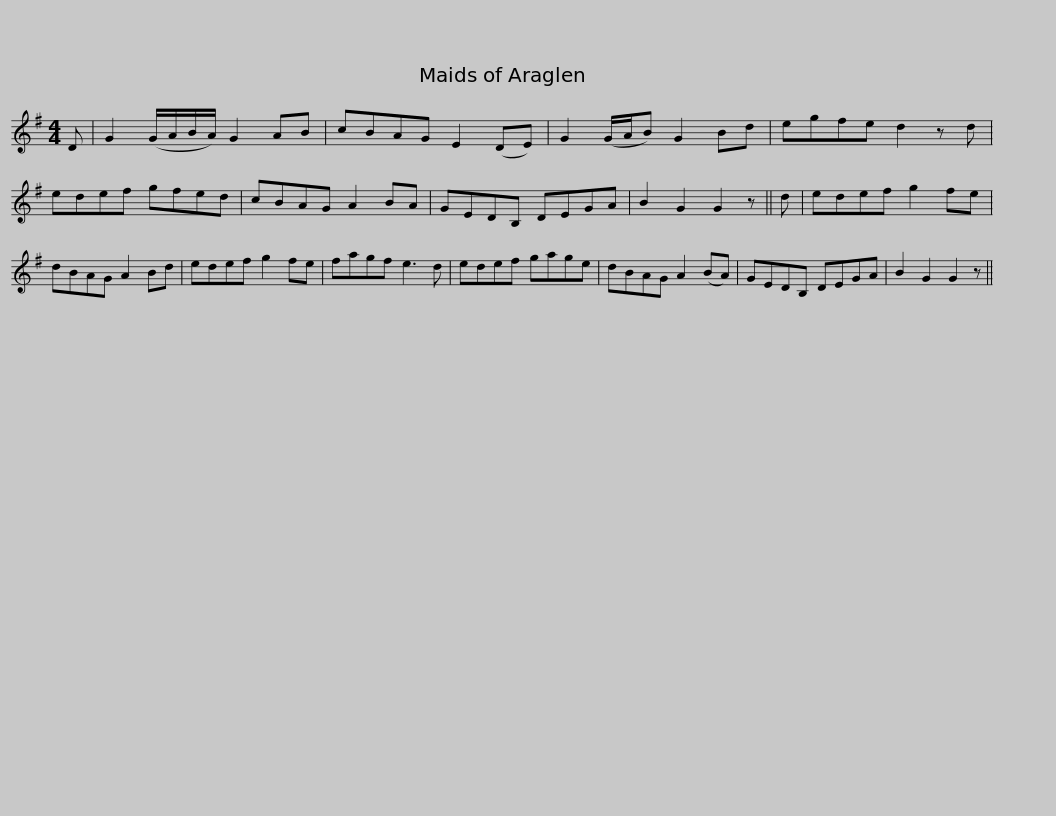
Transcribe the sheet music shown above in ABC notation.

X:1
L:1/8
M:4/4
I:linebreak $
K:G
V:1 treble
V:1
 D | G2 (G/A/B/A/) G2 AB | cBAG E2 (DE) | G2 (G/A/B) G2 Bd | egfe d2 z d | %5
 edef gfed |$ cBAG A2 BA | GEDB, DEGA | B2 G2 G2 z || d | %10
 edef g2 fe | dBAG A2 Bd | edef g2 fe |$ fagf e3 d | edef gage | %15
 dBAG A2 (BA) | GEDB, DEGA | B2 G2 G2 z || %18
